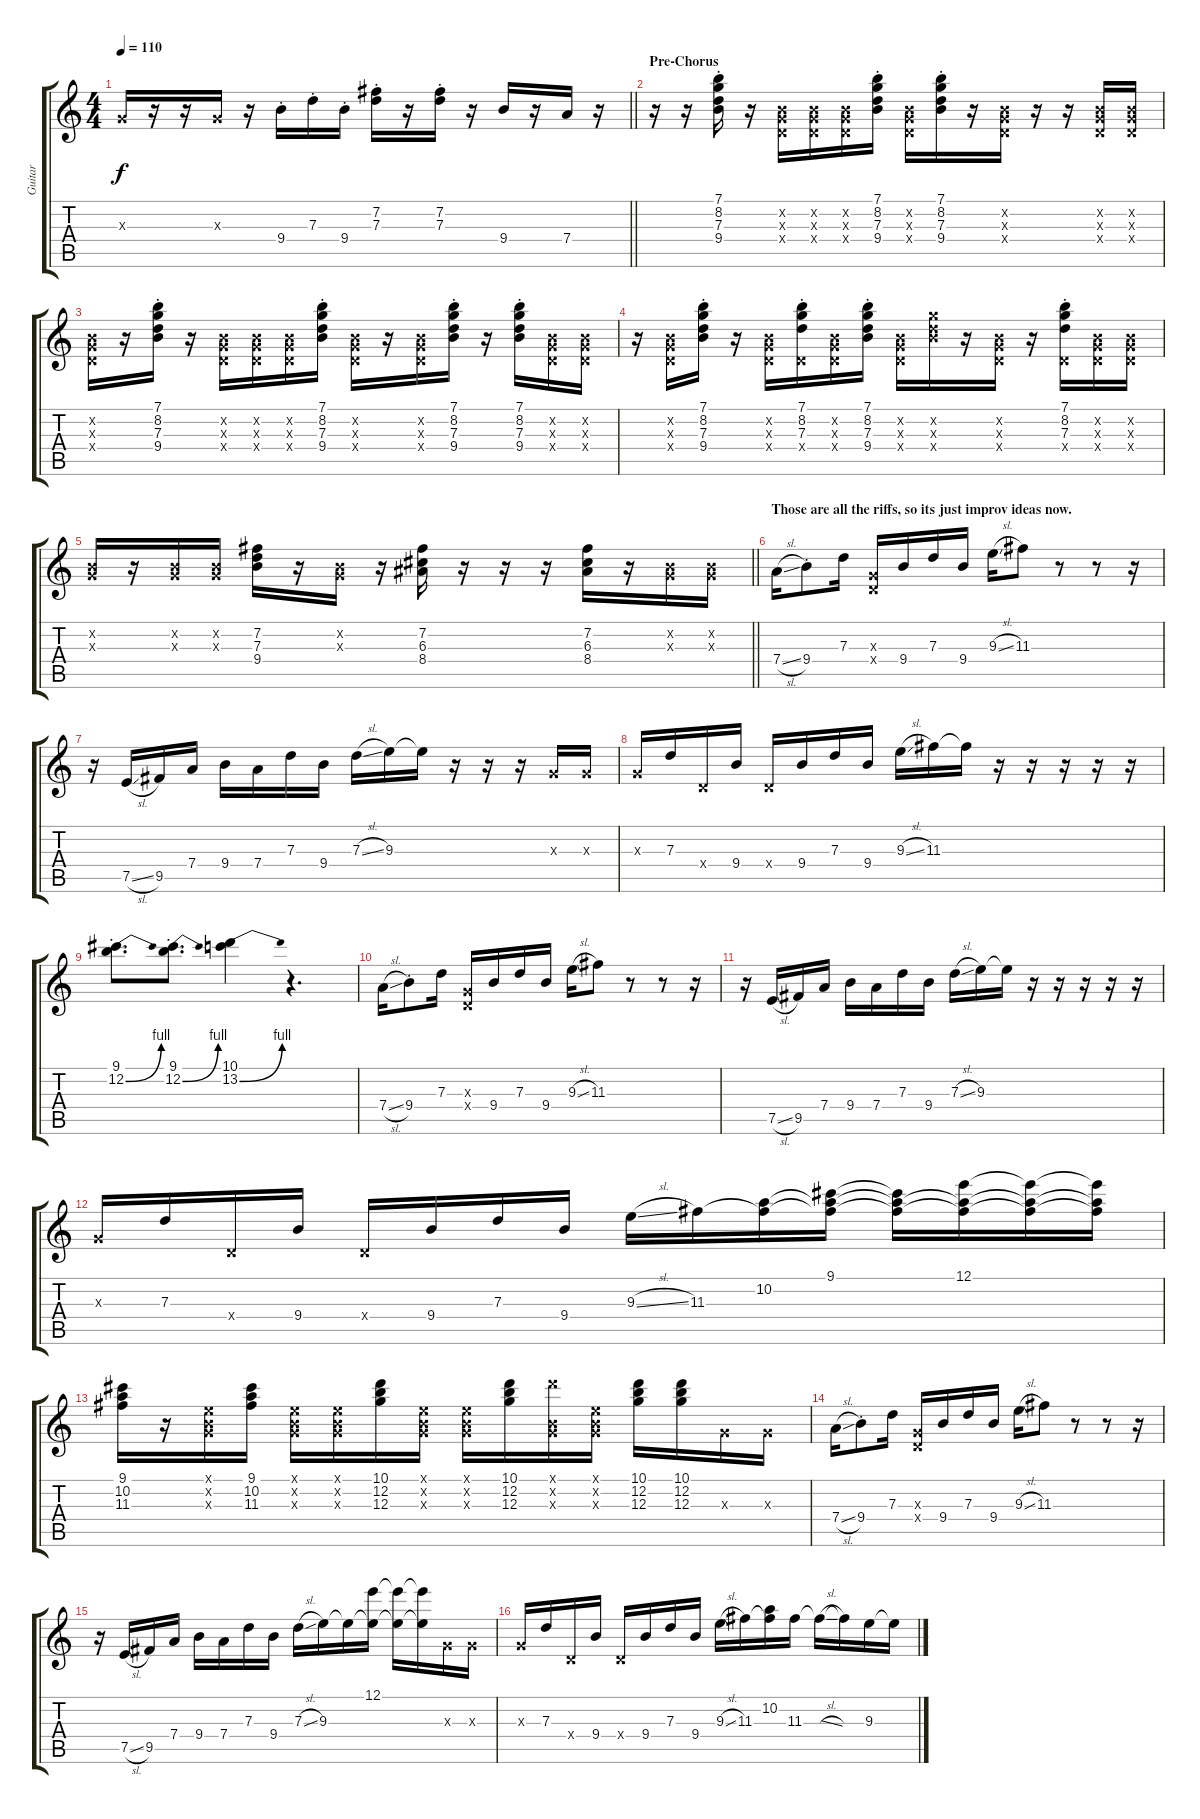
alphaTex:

\track ("Guitar" "Guitar") {instrument electricguitarclean}
\staff {score tabs}
\tuning (E4 B3 G3 D3 A2 E2) {hide}
\ts (4 4)
\tempo 110
\clef g2
\barLineRight lightlight
\ks c
0.3{x}.16{dy f} r.16 r.16 0.3{x}.16 r.16 9.4{st}.16 7.3{st}.16 9.4{st}.16 (7.2{st} 7.3{st}).16 r.16 (7.2{st} 7.3{st}).16 r.16 9.4.16 r.16 7.4.16 r.16 |
\section ("" "Pre-Chorus")
r.16 r.16 (7.1{st} 8.2{st} 7.3{st} 9.4{st}).16 r.16 (0.2{x} 0.3{x} 0.4{x}).16 (0.2{x} 0.3{x} 0.4{x}).16 (0.2{x} 0.3{x} 0.4{x}).16 (7.1{st} 8.2{st} 7.3{st} 9.4{st}).16 (0.2{x} 0.3{x} 0.4{x}).16 (7.1{st} 8.2{st} 7.3{st} 9.4{st}).16 r.16 (0.2{x} 0.3{x} 0.4{x}).16 r.16 r.16 (0.2{x} 0.3{x} 0.4{x}).16 (0.2{x} 0.3{x} 0.4{x}).16 |
(0.2{x} 0.3{x} 0.4{x}).16 r.16 (7.1{st} 8.2{st} 7.3{st} 9.4{st}).16 r.16 (0.2{x} 0.3{x} 0.4{x}).16 (0.2{x} 0.3{x} 0.4{x}).16 (0.2{x} 0.3{x} 0.4{x}).16 (7.1{st} 8.2{st} 7.3{st} 9.4{st}).16 (0.2{x} 0.3{x} 0.4{x}).16 r.16 (0.2{x} 0.3{x} 0.4{x}).16 (7.1{st} 8.2{st} 7.3{st} 9.4{st}).16 r.16 (7.1{st} 8.2{st} 7.3{st} 9.4{st}).16 (0.2{x} 0.3{x} 0.4{x}).16 (0.2{x} 0.3{x} 0.4{x}).16 |
r.16 (0.2{x} 0.3{x} 0.4{x}).16 (7.1{st} 8.2{st} 7.3{st} 9.4{st}).16 r.16 (0.2{x} 0.3{x} 0.4{x}).16 (7.1{st} 8.2{st} 7.3{st} 0.4{x}).16 (0.2{x} 0.3{x} 0.4{x}).16 (7.1{st} 8.2{st} 7.3{st} 9.4{st}).16 (0.2{x} 0.3{x} 0.4{x}).16 (8.2{x} 7.3{x} 9.4{x}).16 r.16 (0.2{x} 0.3{x} 0.4{x}).16 r.16 (7.1{st} 8.2{st} 7.3{st} 0.4{x}).16 (0.2{x} 0.3{x} 0.4{x}).16 (0.2{x} 0.3{x} 0.4{x}).16 |
\barLineRight lightlight
(0.2{x} 0.3{x}).16 r.16 (0.2{x} 0.3{x}).16 (0.2{x} 0.3{x}).16 (7.2 7.3 9.4).16 r.16 (0.2{x} 0.3{x}).16 r.16 (7.2 6.3 8.4).16 r.16 r.16 r.16 (7.2 6.3 8.4).16 r.16 (0.2{x} 0.3{x}).16 (0.2{x} 0.3{x}).16 |
\section ("" "Those are all the riffs, so its just improv ideas now.")
7.4{sl}.16 9.4{st}.8 7.3.16 (0.3{x} 0.4{x}).16 9.4.16 7.3.16 9.4.16 9.3{sl}.16 11.3.8 r.8 r.8 r.16 |
r.16 7.5{sl}.16 9.5.16 7.4.16 9.4.16 7.4.16 7.3.16 9.4.16 7.3{sl}.16 9.3.16 9.3{t}.16 r.16 r.16 r.16 0.3{x}.16 0.3{x}.16 |
0.3{x}.16 7.3.16 0.4{x}.16 9.4.16 0.4{x}.16 9.4.16 7.3.16 9.4.16 9.3{sl}.16 11.3.16 11.3{t}.16 r.16 r.16 r.16 r.16 r.16 |
(9.1{st} 12.2{be (bend 0 0 60 4) st}).8{d} (9.1{st} 12.2{be (bend 0 0 60 4) st}).8{d} (10.1 13.2{be (bend 0 0 60 4)}).4 r.4{d} |
7.4{sl}.16 9.4{st}.8 7.3.16 (0.3{x} 0.4{x}).16 9.4.16 7.3.16 9.4.16 9.3{sl}.16 11.3.8 r.8 r.8 r.16 |
r.16 7.5{sl}.16 9.5.16 7.4.16 9.4.16 7.4.16 7.3.16 9.4.16 7.3{sl}.16 9.3.16 9.3{t}.16 r.16 r.16 r.16 r.16 r.16 |
0.3{x}.16 7.3.16 0.4{x}.16 9.4.16 0.4{x}.16 9.4.16 7.3.16 9.4.16 9.3{sl}.16 11.3.16 (10.2 11.3{t}).16 (9.1 10.2{t} 11.3{t}).16 (9.1{t} 10.2{t} 11.3{t}).16 (12.1 10.2{t} 11.3{t}).16 (12.1{t} 10.2{t} 11.3{t}).16 (12.1{t} 10.2{t} 11.3{t}).16 |
(9.1 10.2 11.3).16 r.16 (0.1{x} 0.2{x} 0.3{x}).16 (9.1 10.2 11.3).16 (0.1{x} 0.2{x} 0.3{x}).16 (0.1{x} 0.2{x} 0.3{x}).16 (10.1 12.2 12.3).16 (0.1{x} 0.2{x} 0.3{x}).16 (0.1{x} 0.2{x} 0.3{x}).16 (10.1 12.2 12.3).16 (10.1{x} 0.2{x} 0.3{x}).16 (0.1{x} 0.2{x} 0.3{x}).16 (10.1 12.2 12.3).16 (10.1 12.2 12.3).16 0.3{x}.16 0.3{x}.16 |
7.4{sl}.16 9.4{st}.8 7.3.16 (0.3{x} 0.4{x}).16 9.4.16 7.3.16 9.4.16 9.3{sl}.16 11.3.8 r.8 r.8 r.16 |
r.16 7.5{sl}.16 9.5.16 7.4.16 9.4.16 7.4.16 7.3.16 9.4.16 7.3{sl}.16 9.3.16 9.3{t}.16 (12.1 9.3{t}).16 (12.1{t} 9.3{t}).16 (12.1{t} 9.3{t}).16 0.3{x}.16 0.3{x}.16 |
0.3{x}.16 7.3.16 0.4{x}.16 9.4.16 0.4{x}.16 9.4.16 7.3.16 9.4.16 9.3{sl}.16 11.3.16 (10.2 11.3{t}).16 11.3.16 11.3{sl t}.16 11.3{t}.16 9.3.16 9.3{t}.16
